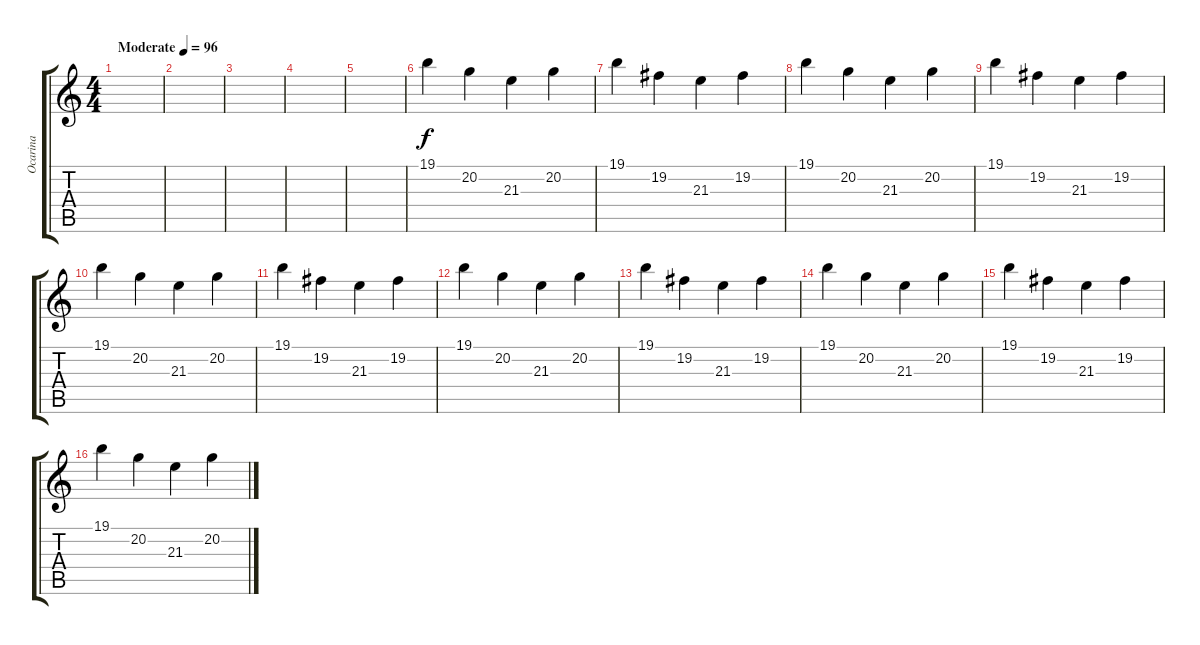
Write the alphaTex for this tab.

\track ("Ocarina" "Ocarina") {instrument ocarina}
\staff {score tabs}
\tuning (E4 B3 G3 D3 A2 E2) {hide}
\ts (4 4)
\tempo (96 "Moderate")
\clef g2
\ks c
|
|
|
|
|
19.1.4 20.2.4 21.3.4 20.2.4 |
19.1.4 19.2.4 21.3.4 19.2.4 |
19.1.4 20.2.4 21.3.4 20.2.4 |
19.1.4 19.2.4 21.3.4 19.2.4 |
19.1.4 20.2.4 21.3.4 20.2.4 |
19.1.4 19.2.4 21.3.4 19.2.4 |
19.1.4 20.2.4 21.3.4 20.2.4 |
19.1.4 19.2.4 21.3.4 19.2.4 |
19.1.4 20.2.4 21.3.4 20.2.4 |
19.1.4 19.2.4 21.3.4 19.2.4 |
19.1.4 20.2.4 21.3.4 20.2.4
